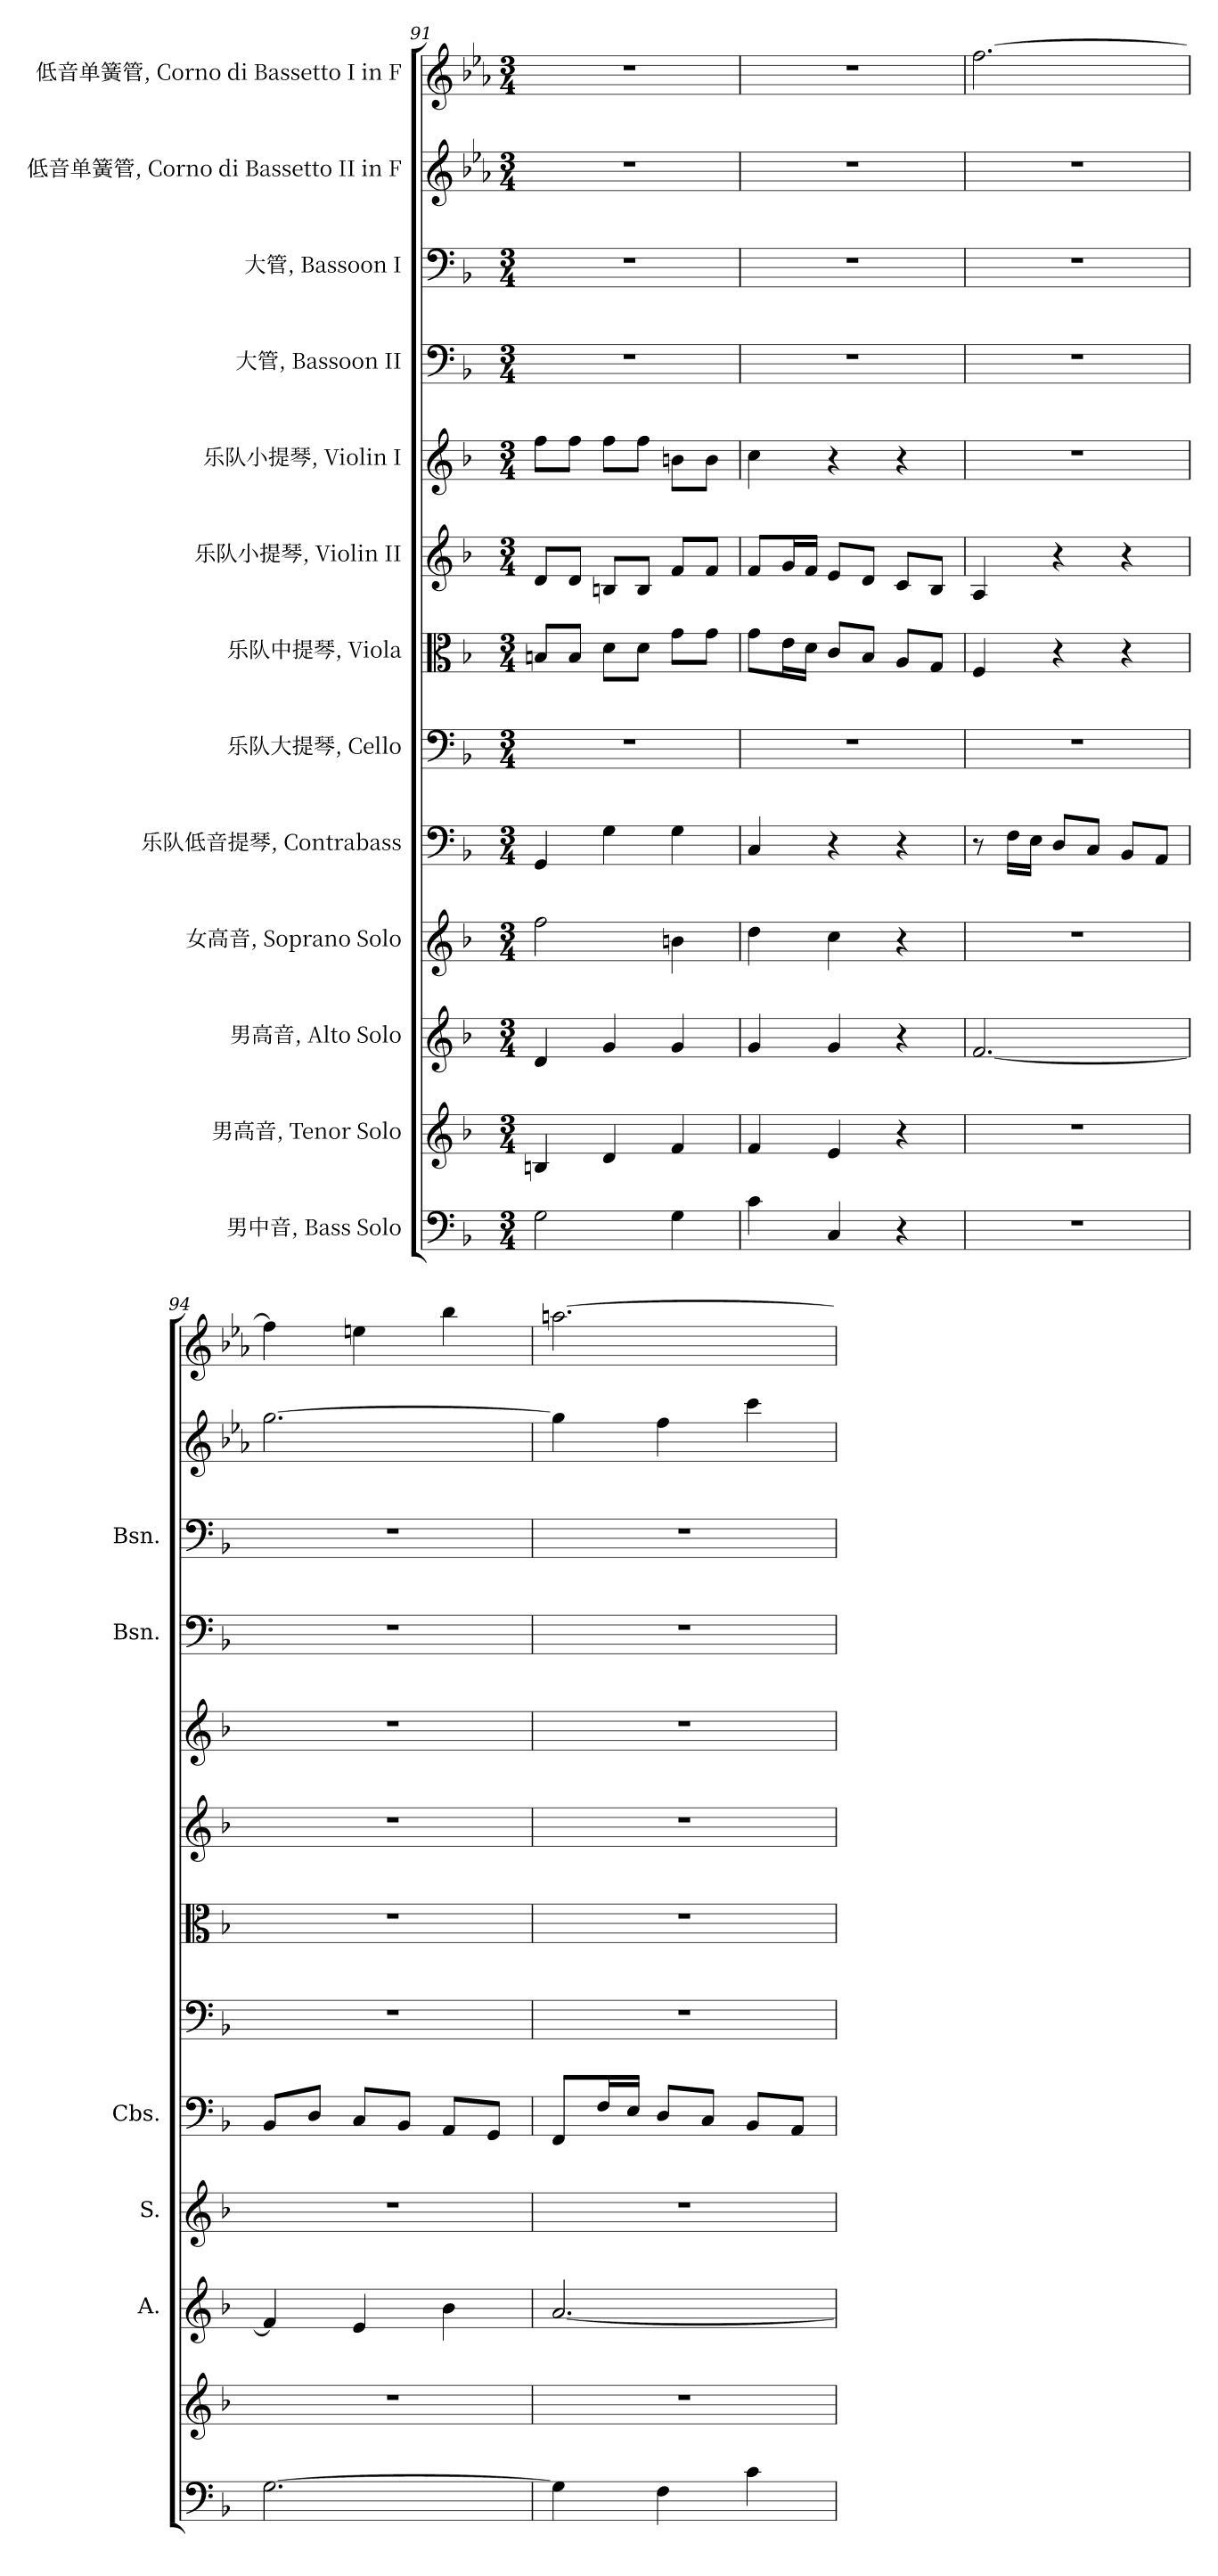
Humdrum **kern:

**kern	**kern	**kern	**kern	**kern	**kern	**kern	**kern	**kern	**kern	**kern	**kern	**kern
*part13	*part12	*part11	*part10	*part9	*part8	*part7	*part6	*part5	*part4	*part3	*part2	*part1
*staff13	*staff12	*staff11	*staff10	*staff9	*staff8	*staff7	*staff6	*staff5	*staff4	*staff3	*staff2	*staff1
*I"男中音, Bass Solo	*I"男高音, Tenor Solo	*I"男高音, Alto Solo	*I"女高音, Soprano Solo	*I"乐队低音提琴, Contrabass	*I"乐队大提琴, Cello	*I"乐队中提琴, Viola	*I"乐队小提琴, Violin II	*I"乐队小提琴, Violin I	*I"大管, Bassoon II	*I"大管, Bassoon I	*I"低音单簧管, Corno di Bassetto II in F	*I"低音单簧管, Corno di Bassetto I  in F
*	*	*I'A.	*I'S.	*I'Cbs.	*	*	*	*	*I'Bsn.	*I'Bsn.	*	*
!!LO:PB:g=z
*clefF4	*clefG2	*clefG2	*clefG2	*clefF4	*clefF4	*clefC3	*clefG2	*clefG2	*clefF4	*clefF4	*clefG2	*clefG2
*	*	*	*	*ITrd7c12	*	*	*	*	*	*	*ITrd8c14	*ITrd8c14
*k[b-]	*k[b-]	*k[b-]	*k[b-]	*k[b-]	*k[b-]	*k[b-]	*k[b-]	*k[b-]	*k[b-]	*k[b-]	*k[b-e-a-]	*k[b-e-a-]
*M3/4	*M3/4	*M3/4	*M3/4	*M3/4	*M3/4	*M3/4	*M3/4	*M3/4	*M3/4	*M3/4	*M3/4	*M3/4
=91	=91	=91	=91	=91	=91	=91	=91	=91	=91	=91	=91	=91
2G\	4Bn/	4d/	2ff\	4GGG/	2.r	8Bn/L	8d/L	8ff\L	2.r	2.r	2.r	2.r
.	.	.	.	.	.	8B/J	8d/J	8ff\J	.	.	.	.
.	4d/	4g/	.	4GG\	.	8d\L	8Bn/L	8ff\L	.	.	.	.
.	.	.	.	.	.	8d\J	8B/J	8ff\J	.	.	.	.
4G\	4f/	4g/	4bn\	4GG\	.	8g\L	8f/L	8bn\L	.	.	.	.
.	.	.	.	.	.	8g\J	8f/J	8b\J	.	.	.	.
=92	=92	=92	=92	=92	=92	=92	=92	=92	=92	=92	=92	=92
4c\	4f/	4g/	4dd\	4CC/	2.r	8g\L	8f/L	4cc\	2.r	2.r	2.r	2.r
.	.	.	.	.	.	16e\L	16g/L	.	.	.	.	.
.	.	.	.	.	.	16d\JJ	16f/JJ	.	.	.	.	.
4C/	4e/	4g/	4cc\	4r	.	8c/L	8e/L	4r	.	.	.	.
.	.	.	.	.	.	8B-/J	8d/J	.	.	.	.	.
4r	4r	4r	4r	4r	.	8A/L	8c/L	4r	.	.	.	.
.	.	.	.	.	.	8G/J	8B-/J	.	.	.	.	.
=93	=93	=93	=93	=93	=93	=93	=93	=93	=93	=93	=93	=93
2.r	2.r	[2.f/	2.r	8r	2.r	4F/	4A/	2.r	2.r	2.r	2.r	[2.f\
.	.	.	.	16FF\LL	.	.	.	.	.	.	.	.
.	.	.	.	16EE\JJ	.	.	.	.	.	.	.	.
.	.	.	.	8DD/L	.	4r	4r	.	.	.	.	.
.	.	.	.	8CC/J	.	.	.	.	.	.	.	.
.	.	.	.	8BBB-/L	.	4r	4r	.	.	.	.	.
.	.	.	.	8AAA/J	.	.	.	.	.	.	.	.
=94	=94	=94	=94	=94	=94	=94	=94	=94	=94	=94	=94	=94
[2.G\	2.r	4f/]	2.r	8BBB-/L	2.r	2.r	2.r	2.r	2.r	2.r	[2.g\	4f\]
.	.	.	.	8DD/J	.	.	.	.	.	.	.	.
.	.	4e/	.	8CC/L	.	.	.	.	.	.	.	4en\
.	.	.	.	8BBB-/J	.	.	.	.	.	.	.	.
.	.	4b-\	.	8AAA/L	.	.	.	.	.	.	.	4b-\
.	.	.	.	8GGG/J	.	.	.	.	.	.	.	.
=95	=95	=95	=95	=95	=95	=95	=95	=95	=95	=95	=95	=95
4G\]	2.r	[2.a/	2.r	8FFF/L	2.r	2.r	2.r	2.r	2.r	2.r	4g\]	[2.an\
.	.	.	.	16FF/L	.	.	.	.	.	.	.	.
.	.	.	.	16EE/JJ	.	.	.	.	.	.	.	.
4F\	.	.	.	8DD/L	.	.	.	.	.	.	4f\	.
.	.	.	.	8CC/J	.	.	.	.	.	.	.	.
4c\	.	.	.	8BBB-/L	.	.	.	.	.	.	4cc\	.
.	.	.	.	8AAA/J	.	.	.	.	.	.	.	.
=	=	=	=	=	=	=	=	=	=	=	=	=
*-	*-	*-	*-	*-	*-	*-	*-	*-	*-	*-	*-	*-
